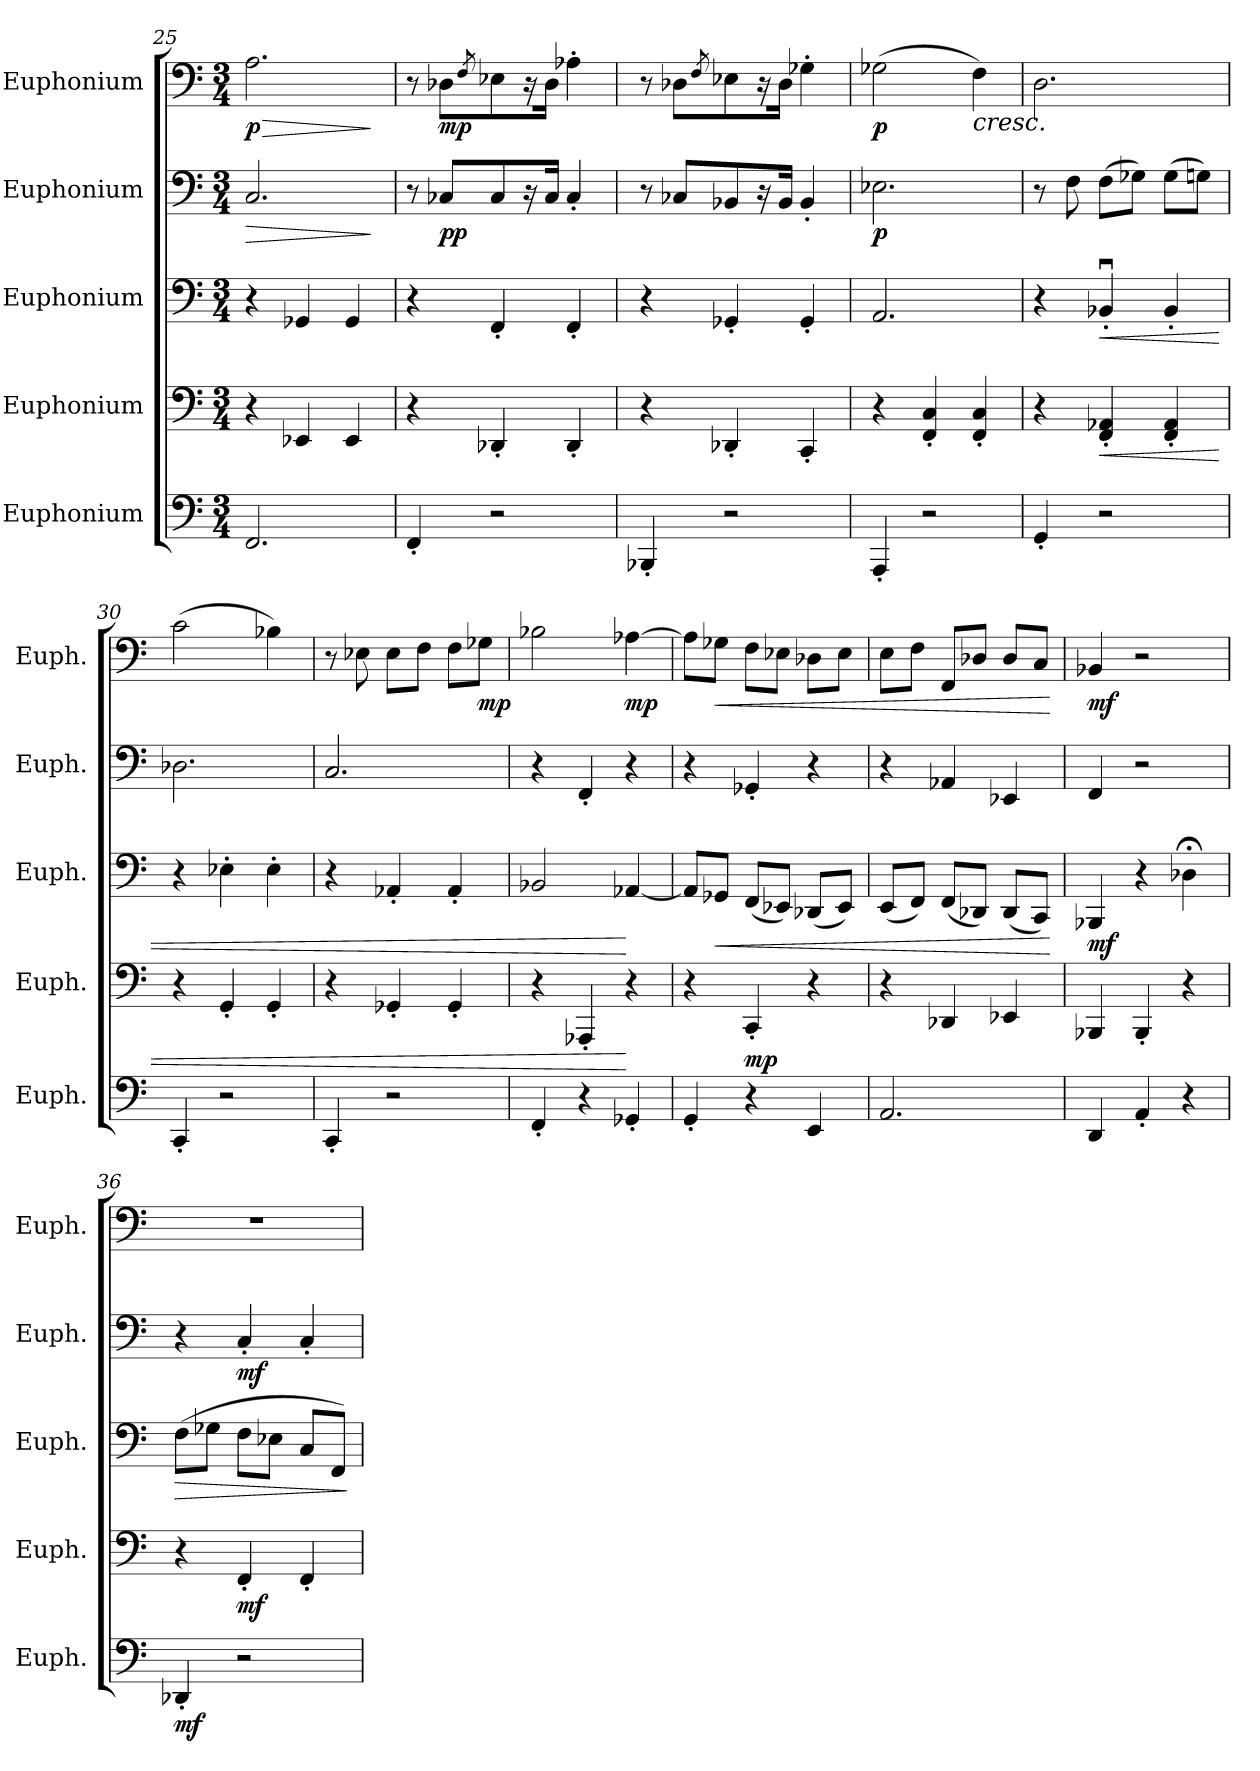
**kern	**dynam	**kern	**dynam	**kern	**dynam	**kern	**dynam	**kern	**dynam
*part5	*part5	*part4	*part4	*part3	*part3	*part2	*part2	*part1	*part1
*staff5	*staff5	*staff4	*staff4	*staff3	*staff3	*staff2	*staff2	*staff1	*staff1
*I"Euphonium	*	*I"Euphonium	*	*I"Euphonium	*	*I"Euphonium	*	*I"Euphonium	*
*I'Euph.	*	*I'Euph.	*	*I'Euph.	*	*I'Euph.	*	*I'Euph.	*
*clefF4	*	*clefF4	*	*clefF4	*	*clefF4	*	*clefF4	*
*k[]	*	*k[]	*	*k[]	*	*k[]	*	*k[]	*
*M3/4	*	*M3/4	*	*M3/4	*	*M3/4	*	*M3/4	*
=25	=25	=25	=25	=25	=25	=25	=25	=25	=25
!	!	!	!	!	!	!	!LO:HP:b	!	!LO:HP:b
!	!	!	!	!	!	!	!	!	!LO:DY:n=1:b
2.FF/	.	4r	.	4r	.	2.C/	>	2.A\	> p
.	.	4EE-X/	.	4GG-X/	.	.	.	.	.
.	.	4EE-/	.	4GG-/	.	.	.	.	.
.	.	.	.	.	.	.	]	.	]
=26	=26	=26	=26	=26	=26	=26	=26	=26	=26
4FF'/	.	4r	.	4r	.	8r	.	8r	.
!	!	!	!	!	!	!	!LO:DY:b	!	!LO:DY:b
.	.	.	.	.	.	8C-X/L	pp	8D-X\L	mp
.	.	.	.	.	.	.	.	8qF/	.
2r	.	4DD-X'/	.	4FF'/	.	8C-/	.	8E-X\	.
.	.	.	.	.	.	16r	.	16r	.
.	.	.	.	.	.	16C-/Jk	.	16D-\Jk	.
.	.	4DD-'/	.	4FF'/	.	4C-'/	.	4A-X'\	.
=27	=27	=27	=27	=27	=27	=27	=27	=27	=27
4BBB-X'/	.	4r	.	4r	.	8r	.	8r	.
.	.	.	.	.	.	8C-X/L	.	8D-X\L	.
.	.	.	.	.	.	.	.	8qF/	.
2r	.	4DD-X'/	.	4GG-X'/	.	8BB-X/	.	8E-X\	.
.	.	.	.	.	.	16r	.	16r	.
.	.	.	.	.	.	16BB-/Jk	.	16D-\Jk	.
.	.	4CC'/	.	4GG-'/	.	4BB-'/	.	4G-X'\	.
=28	=28	=28	=28	=28	=28	=28	=28	=28	=28
*	*	*	*	*	*	*	*	*MM105	*
!	!	!	!	!	!	!	!LO:DY:b	!	!LO:DY:b
4AAA'/	.	4r	.	2.AA/	.	2.E-X\	p	(>2G-X\	p
2r	.	4FF/' 4C/'	.	.	.	.	.	.	.
!	!	!	!	!	!	!	!	!	!LO:HP:b
.	.	4FF/' 4C/'	.	.	.	.	.	4F\)	<
=29	=29	=29	=29	=29	=29	=29	=29	=29	=29
*	*	*	*	*	*	*	*	*MM110	*
4GG'/	.	4r	.	4r	.	8r	.	2.D\	.
.	.	.	.	.	.	8F\	.	.	.
!	!	!	!LO:HP:b	!	!LO:HP:b	!	!	!	!
2r	.	4FF/' 4AA-X/'	<	4BB-Xu'/	<	(>8F\L	.	.	.
.	.	.	.	.	.	8G-X\J)	.	.	.
.	.	4FF/' 4AA-/'	.	4BB-'/	.	(>8G-\L	.	.	.
.	.	.	.	.	.	8Gn\J)	.	.	.
=30	=30	=30	=30	=30	=30	=30	=30	=30	=30
*	*	*	*	*	*	*	*	*MM115	*
4CC'/	.	4r	.	4r	.	2.D-X\	.	(>2c\	.
2r	.	4GG'/	.	4E-X'\	.	.	.	.	.
.	.	4GG'/	.	4E-'\	.	.	.	4B-X\)	.
!!LO:LB:g=z
=31	=31	=31	=31	=31	=31	=31	=31	=31	=31
*	*	*	*	*	*	*	*	*MM120	*
4CC'/	.	4r	.	4r	.	2.C/	.	8r	.
.	.	.	.	.	.	.	.	8E-X\	.
2r	.	4GG-X'/	.	4AA-X'/	.	.	.	8E-\L	.
.	.	.	.	.	.	.	.	8F\J	.
.	.	4GG-'/	.	4AA-'/	.	.	.	8F\L	.
!	!	!	!	!	!	!	!	!	!LO:DY:b
.	.	.	.	.	.	.	.	8G-X\J	mp
=32	=32	=32	=32	=32	=32	=32	=32	=32	=32
*	*	*	*	*	*	*	*	*MM125	*
4FF'/	.	4r	.	2BB-X/	.	4r	.	2B-X\	.
4r	.	4AAA-X'/	.	.	.	4FF'/	.	.	.
!	!	!	!	!	!	!	!	!	!LO:DY:n=1:b
4GG-X'/	.	4r	[	[4AA-X/	[	4r	.	[4A-X\	[ mp
=33	=33	=33	=33	=33	=33	=33	=33	=33	=33
*	*	*	*	*	*	*	*	*MM130	*
4GG'/	.	4r	.	8AA-/L]	.	4r	.	8A-\L]	.
!	!	!	!	!	!LO:HP:b	!	!	!	!LO:HP:b
.	.	.	.	8GG-X/J	<	.	.	8G-X\J	<
!	!	!	!LO:DY:b	!	!	!	!	!	!
4r	.	4CC'/	mp	(<8FF/L	.	4GG-X'/	.	8F\L	.
.	.	.	.	8EE-X/J)	.	.	.	8E-X\J	.
4EE/	.	4r	.	(<8DD-X/L	.	4r	.	8D-X\L	.
.	.	.	.	8EE-/J)	.	.	.	8E-\J	.
=34	=34	=34	=34	=34	=34	=34	=34	=34	=34
*	*	*	*	*	*	*	*	*MM120	*
2.AA/	.	4r	.	(<8EE/L	.	4r	.	8E\L	.
*	*	*	*	*	*	*	*	*MM105	*
.	.	.	.	8FF/J)	.	.	.	8F\J	.
*	*	*	*	*	*	*	*	*MM90	*
.	.	4DD-X/	.	(<8FF/L	.	4AA-X/	.	8FF/L	.
*	*	*	*	*	*	*	*	*MM70	*
.	.	.	.	8DD-X/J)	.	.	.	8D-X/J	.
.	.	4EE-X/	.	(<8DD-/L	.	4EE-X/	.	8D-/L	.
.	.	.	.	8CC/J)	.	.	.	8C/J	.
.	.	.	.	.	[	.	.	.	[
=35	=35	=35	=35	=35	=35	=35	=35	=35	=35
*	*	*	*	*	*	*	*	*MM50	*
!	!	!	!	!	!LO:DY:b	!	!	!	!LO:DY:b
4DD/	.	4BBB-X/	.	4BBB-X/	mf	4FF/	.	4BB-X/	mf
*	*	*	*	*	*	*	*	*MM80	*
4AA'/	.	4BBB-'/	.	4r	.	2r	.	2r	.
4r	.	4r	.	4D-X;<\	.	.	.	.	.
=36	=36	=36	=36	=36	=36	=36	=36	=36	=36
*	*	*	*	*	*	*	*	*MM190	*
!	!LO:DY:b	!	!	!	!LO:HP:b	!	!	!	!
4DD-X'/	mf	4r	.	(>8F\L	>	4r	.	2.r	.
.	.	.	.	8G-X\J	.	.	.	.	.
!	!	!	!LO:DY:b	!	!	!	!LO:DY:b	!	!
2r	.	4FF'/	mf	8F\L	.	4C'/	mf	.	.
.	.	.	.	8E-X\J	.	.	.	.	.
.	.	4FF'/	.	8C/L	.	4C'/	.	.	.
.	.	.	.	8FF/J)	.	.	.	.	.
.	.	.	.	.	]	.	.	.	.
=	=	=	=	=	=	=	=	=	=
*-	*-	*-	*-	*-	*-	*-	*-	*-	*-
